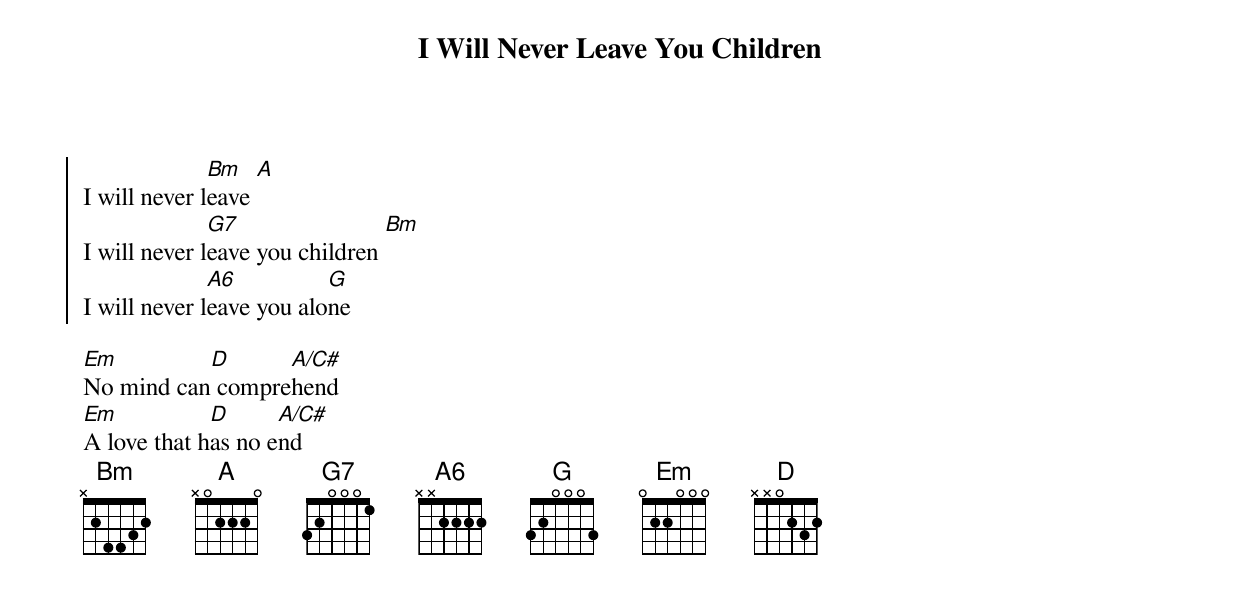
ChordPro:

{title: I Will Never Leave You Children}
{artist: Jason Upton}
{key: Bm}

{start_of_chorus}
I will never l[Bm]eave [A]
I will never l[G7]eave you children [Bm]
I will never l[A6]eave you alo[G]ne
{end_of_chorus}

{start_of_bridge}
[Em]No mind can[D] compre[A/C#]hend
[Em]A love that h[D]as no e[A/C#]nd
{end_of_bridge}
